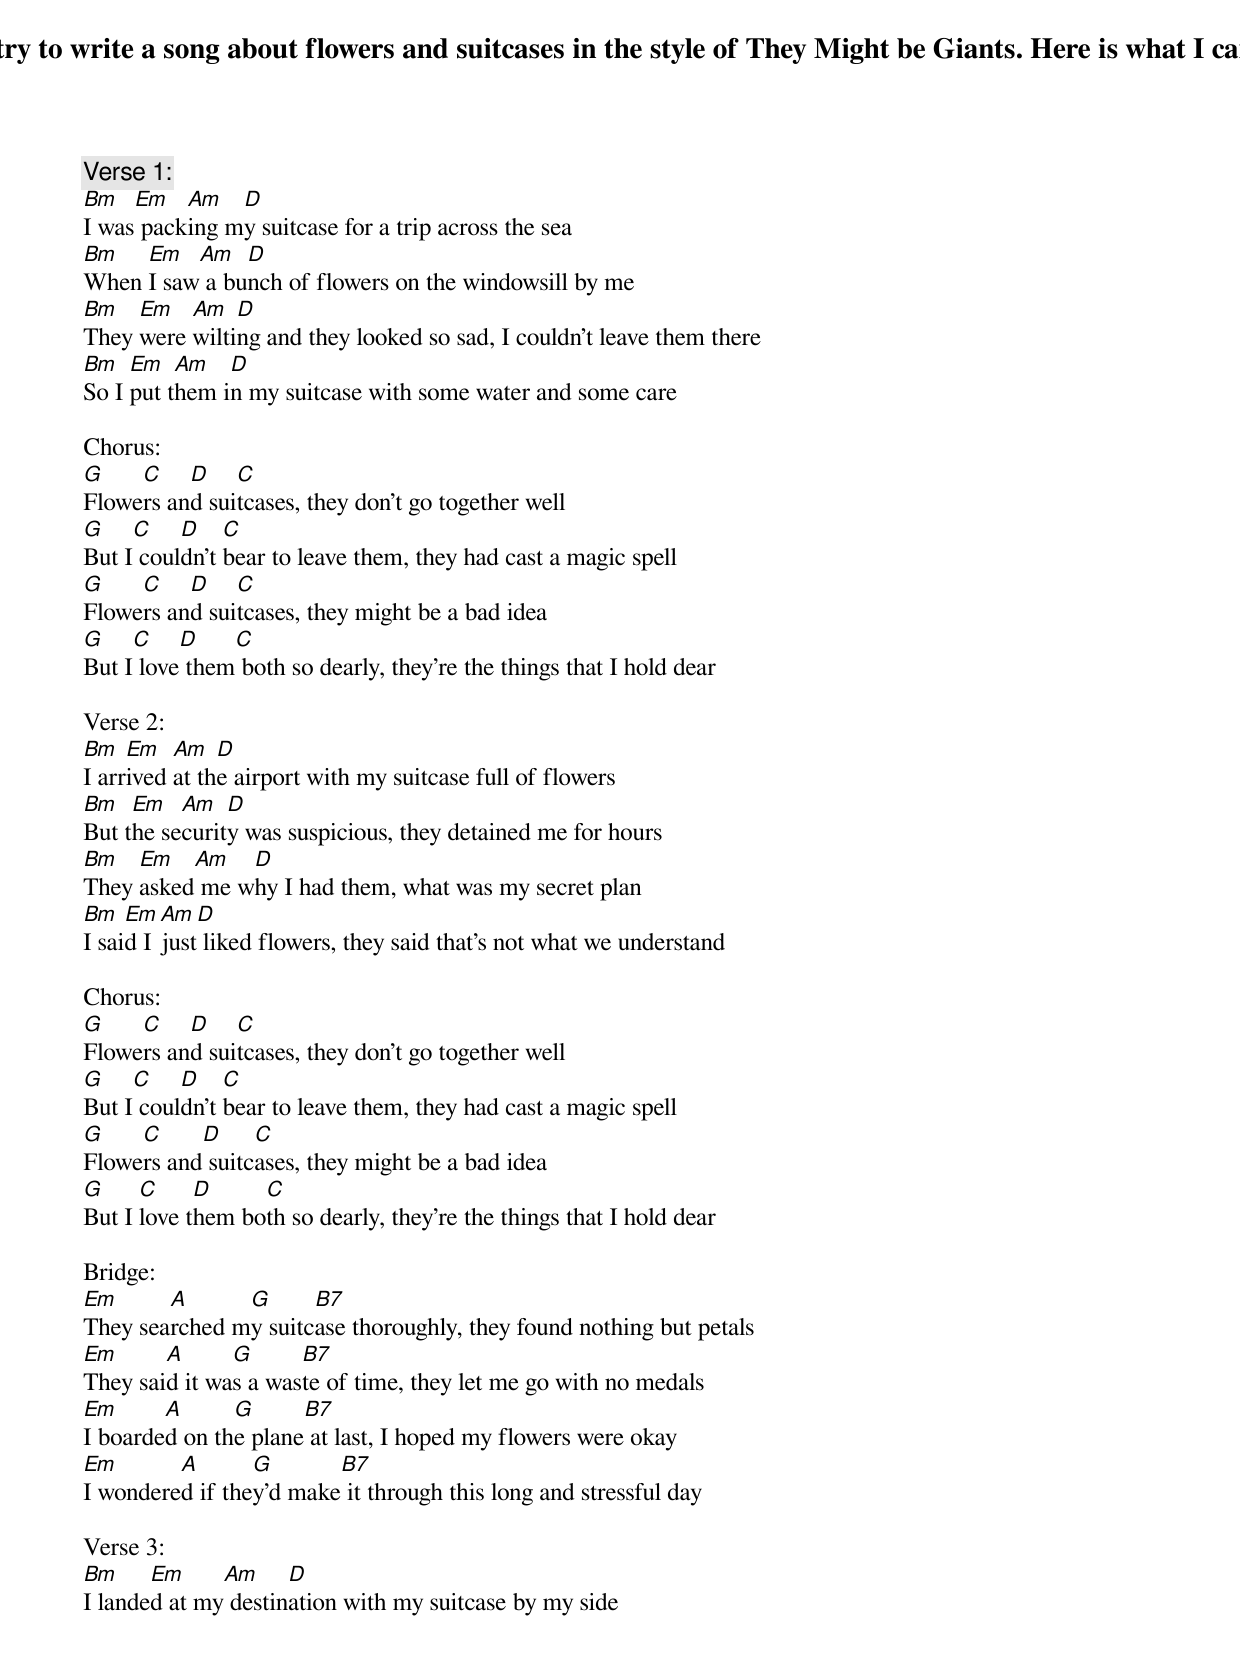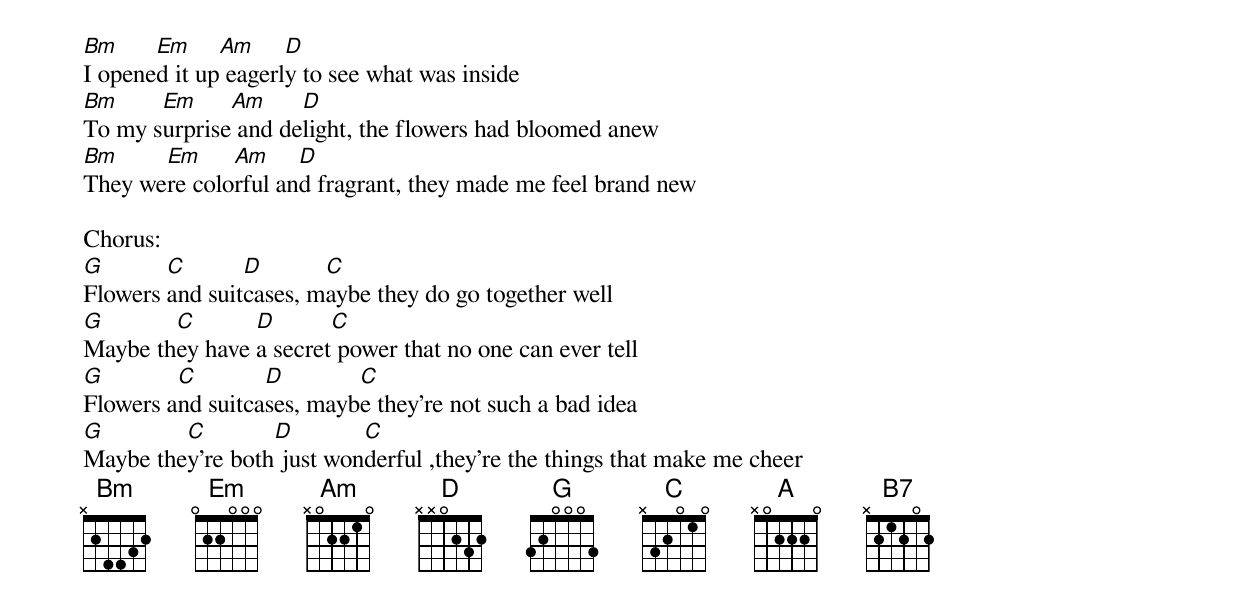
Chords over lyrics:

Sure, I can try to write a song about flowers and suitcases in the style of They Might be Giants. Here is what I came up with:

Verse 1:
Bm   Em   Am   D
I was packing my suitcase for a trip across the sea
Bm   Em   Am   D
When I saw a bunch of flowers on the windowsill by me
Bm   Em   Am   D
They were wilting and they looked so sad, I couldn't leave them there
Bm   Em   Am   D
So I put them in my suitcase with some water and some care

Chorus:
G    C    D    C
Flowers and suitcases, they don't go together well
G    C    D    C
But I couldn't bear to leave them, they had cast a magic spell
G    C    D    C
Flowers and suitcases, they might be a bad idea
G    C    D    C
But I love them both so dearly, they're the things that I hold dear

Verse 2:
Bm   Em   Am   D
I arrived at the airport with my suitcase full of flowers
Bm   Em   Am   D
But the security was suspicious, they detained me for hours
Bm   Em   Am   D
They asked me why I had them, what was my secret plan
Bm   Em  Am  D
I said I just liked flowers, they said that's not what we understand

Chorus:
G    C    D    C
Flowers and suitcases, they don't go together well
G    C    D    C
But I couldn't bear to leave them, they had cast a magic spell
G    C     D     C
Flowers and suitcases, they might be a bad idea
G     C     D     C
But I love them both so dearly, they're the things that I hold dear

Bridge:
Em      A      G      B7
They searched my suitcase thoroughly, they found nothing but petals
Em      A      G      B7
They said it was a waste of time, they let me go with no medals
Em      A      G      B7
I boarded on the plane at last, I hoped my flowers were okay
Em       A       G       B7
I wondered if they'd make it through this long and stressful day

Verse 3:
Bm     Em     Am     D
I landed at my destination with my suitcase by my side
Bm     Em     Am     D
I opened it up eagerly to see what was inside
Bm     Em     Am     D
To my surprise and delight, the flowers had bloomed anew
Bm     Em     Am     D
They were colorful and fragrant, they made me feel brand new

Chorus:
G       C       D       C
Flowers and suitcases, maybe they do go together well
G       C       D       C
Maybe they have a secret power that no one can ever tell
G        C        D        C
Flowers and suitcases, maybe they're not such a bad idea
G        C        D        C
Maybe they're both just wonderful ,they're the things that make me cheer
